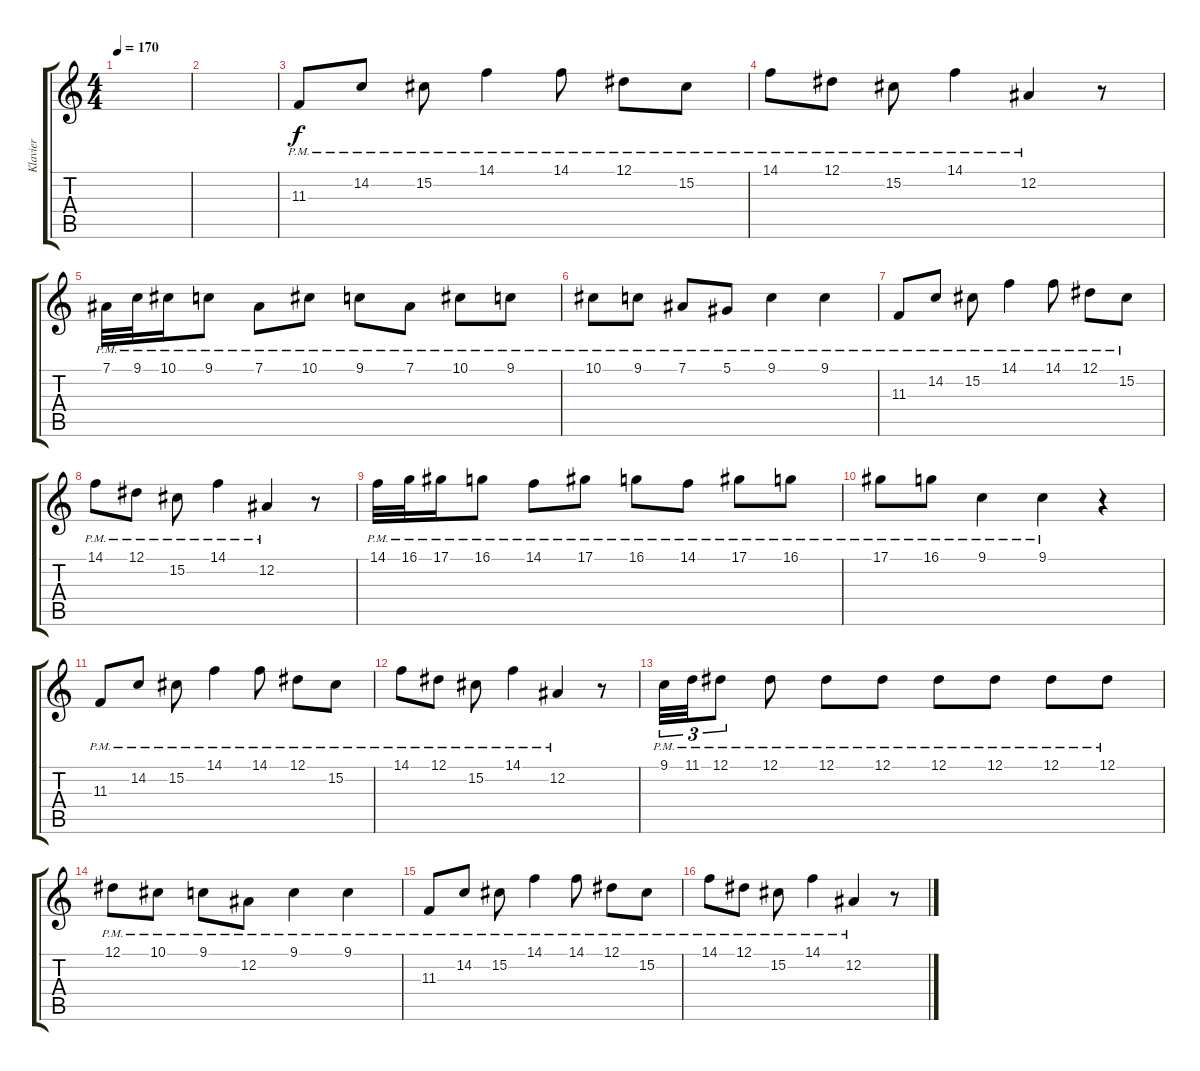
\track ("Klavier" "Klavier") {instrument brightacousticpiano}
\staff {score tabs}
\tuning (Eb4 Bb3 Gb3 Db3 Ab2 Eb2) {hide}
\ts (4 4)
\tempo 170
\clef g2
\ks c
|
|
11.3{pm}.8 14.2{pm}.8 15.2{pm}.8 14.1{pm}.4 14.1{pm}.8 12.1{pm}.8 15.2{pm}.8 |
14.1{pm}.8 12.1{pm}.8 15.2{pm}.8 14.1{pm}.4 12.2{pm}.4 r.8 |
7.1{pm}.32 9.1{pm}.32 10.1{pm}.16 9.1{pm}.8 7.1{pm}.8 10.1{pm}.8 9.1{pm}.8 7.1{pm}.8 10.1{pm}.8 9.1{pm}.8 |
10.1{pm}.8 9.1{pm}.8 7.1{pm}.8 5.1{pm}.8 9.1{pm}.4 9.1{pm}.4 |
11.3{pm}.8 14.2{pm}.8 15.2{pm}.8 14.1{pm}.4 14.1{pm}.8 12.1{pm}.8 15.2{pm}.8 |
14.1{pm}.8 12.1{pm}.8 15.2{pm}.8 14.1{pm}.4 12.2{pm}.4 r.8 |
14.1{pm}.32 16.1{pm}.32 17.1{pm}.16 16.1{pm}.8 14.1{pm}.8 17.1{pm}.8 16.1{pm}.8 14.1{pm}.8 17.1{pm}.8 16.1{pm}.8 |
17.1{pm}.8 16.1{pm}.8 9.1{pm}.4 9.1{pm}.4 r.4 |
11.3{pm}.8 14.2{pm}.8 15.2{pm}.8 14.1{pm}.4 14.1{pm}.8 12.1{pm}.8 15.2{pm}.8 |
14.1{pm}.8 12.1{pm}.8 15.2{pm}.8 14.1{pm}.4 12.2{pm}.4 r.8 |
9.1{pm}.32{tu (3 2)} 11.1{pm}.32{tu (3 2)} 12.1{pm}.8{tu (3 2)} 12.1{pm}.8 12.1{pm}.8 12.1{pm}.8 12.1{pm}.8 12.1{pm}.8 12.1{pm}.8 12.1{pm}.8 |
12.1{pm}.8 10.1{pm}.8 9.1{pm}.8 12.2{pm}.8 9.1{pm}.4 9.1{pm}.4 |
11.3{pm}.8 14.2{pm}.8 15.2{pm}.8 14.1{pm}.4 14.1{pm}.8 12.1{pm}.8 15.2{pm}.8 |
14.1{pm}.8 12.1{pm}.8 15.2{pm}.8 14.1{pm}.4 12.2{pm}.4 r.8
